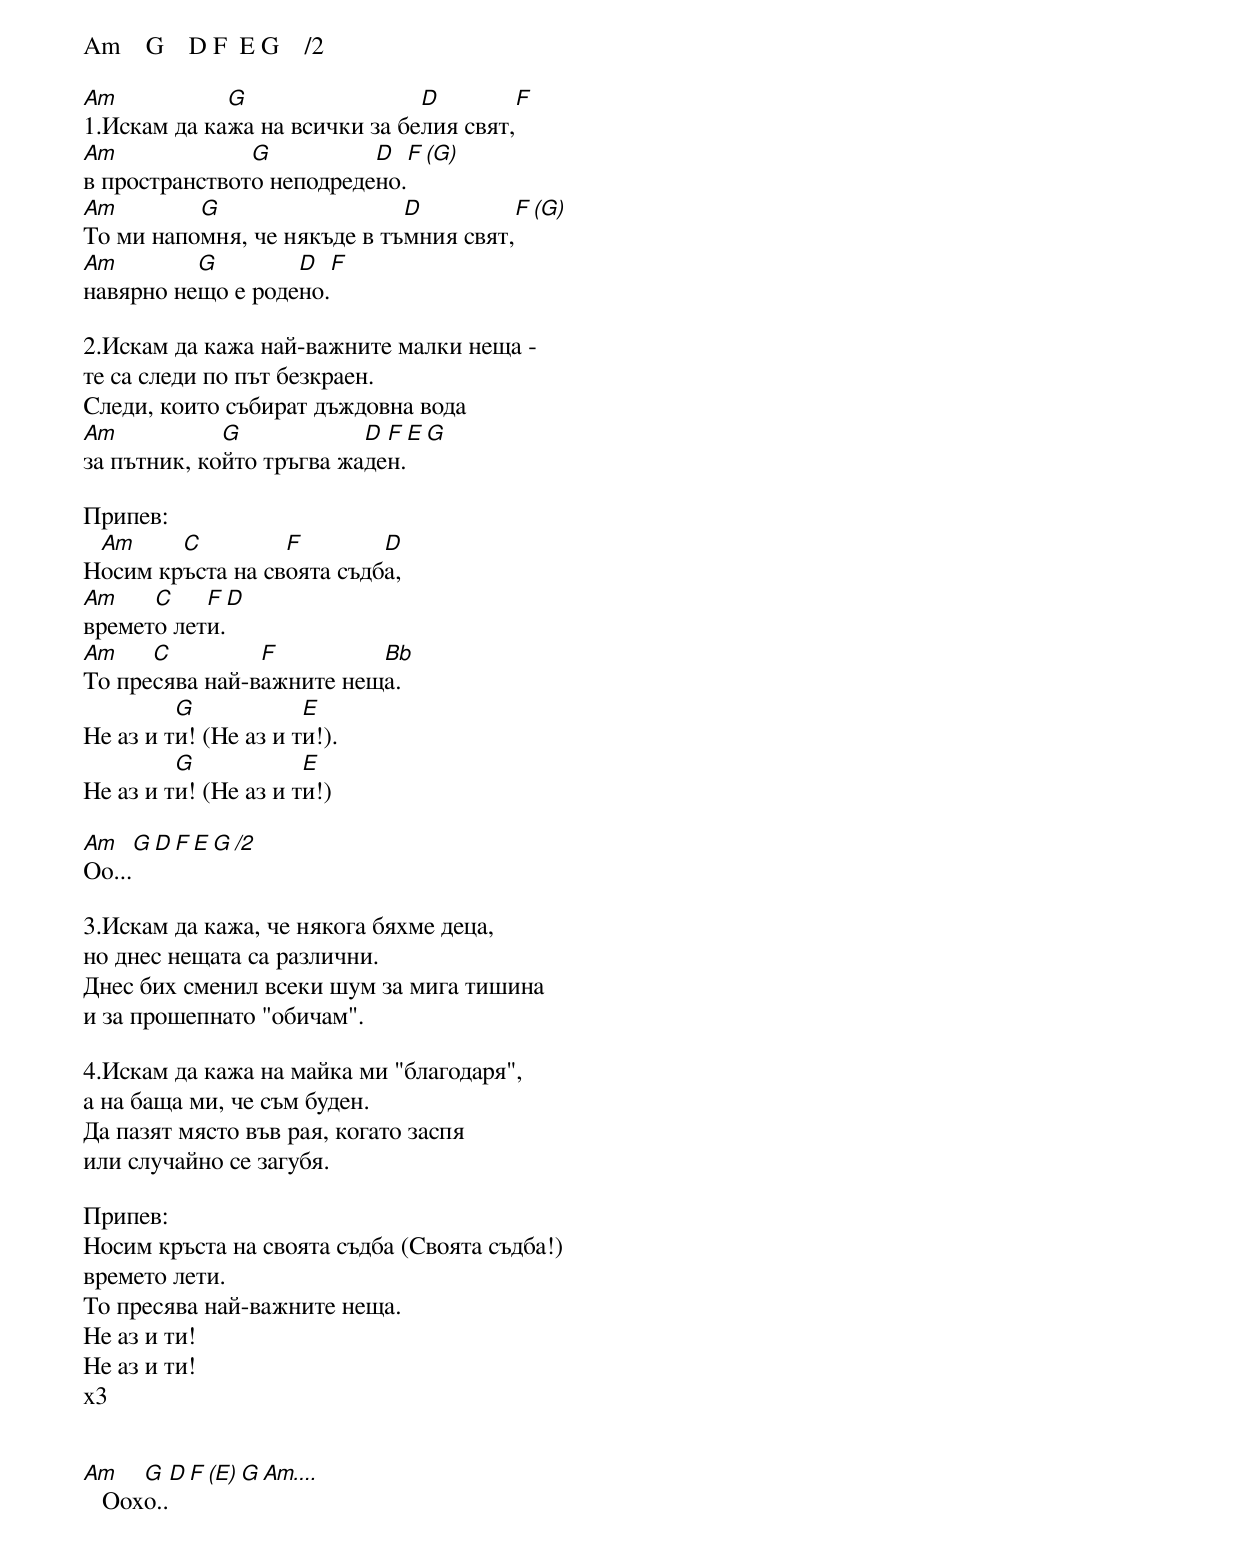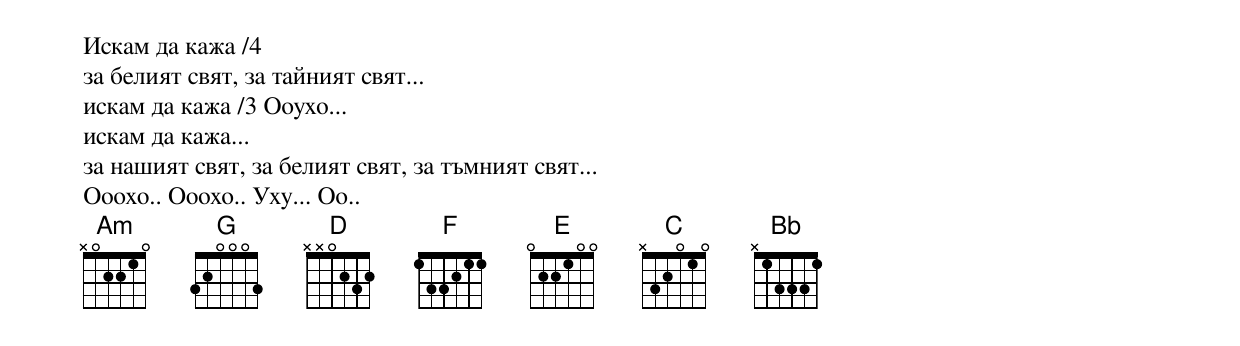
Am    G    D F  E G    /2

Am           G                 D           F
1.Искам да кажа на всички за белия свят,
Am             G          D     F  (G)
в пространството неподредено.
Am        G                  D             F   (G)
То ми напомня, че някъде в тъмния свят,
Am        G        D    F
навярно нещо е родено.

2.Искам да кажа най-важните малки неща -
те са следи по път безкраен.
Следи, които събират дъждовна вода
Am           G            D F   E G
за пътник, който тръгва жаден.

Припев:
 Am     C         F        D
Носим кръста на своята съдба,
Am    C    F    D
времето лети.
Am    C         F         Bb
То пресява най-важните неща.
         G            E
Не аз и ти! (Не аз и ти!).
         G            E
Не аз и ти! (Не аз и ти!)

Am    G    D F  E G    /2
Оо...

3.Искам да кажа, че някога бяхме деца,
но днес нещата са различни.
Днес бих сменил всеки шум за мига тишина
и за прошепнато "обичам".

4.Искам да кажа на майка ми "благодаря",
а на баща ми, че съм буден.
Да пазят място във рая, когато заспя
или случайно се загубя.

Припев:
Носим кръста на своята съдба (Своята съдба!)
времето лети.
То пресява най-важните неща.
Не аз и ти!
Не аз и ти!
x3


Am    G    D F  (E) G  Am....
   Оохо..

Искам да кажа /4
за белият свят, за тайният свят...
искам да кажа /3 Ооухо...
искам да кажа...
за нашият свят, за белият свят, за тъмният свят...
Ооохо.. Ооохо.. Уху... Оо..
